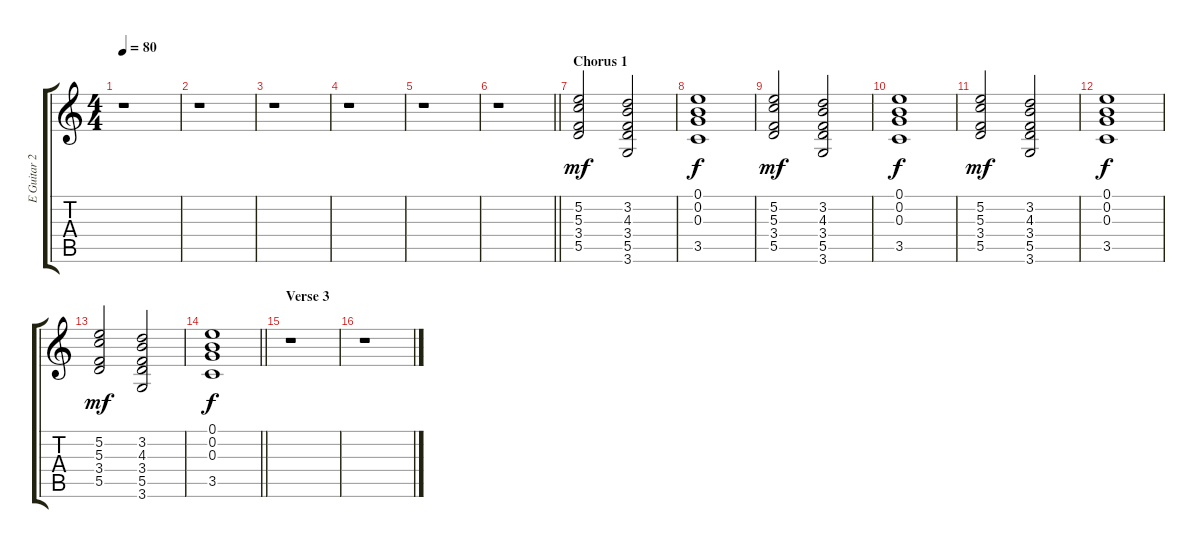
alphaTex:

\track ("E Guitar 2" "E Guitar 2") {instrument distortionguitar}
\staff {score tabs}
\tuning (E4 B3 G3 D3 A2 E2) {hide}
\ts (4 4)
\tempo 80
\clef g2
\ks c
r.1{dy mf} |
r.1 |
r.1 |
r.1 |
r.1 |
\barLineRight lightlight
r.1 |
\section ("" "Chorus 1")
(5.2 5.3 3.4 5.5).2 (3.2 4.3 3.4 5.5 3.6).2 |
(0.1 0.2 0.3 3.5).1{dy f} |
(5.2 5.3 3.4 5.5).2{dy mf} (3.2 4.3 3.4 5.5 3.6).2 |
(0.1 0.2 0.3 3.5).1{dy f} |
(5.2 5.3 3.4 5.5).2{dy mf} (3.2 4.3 3.4 5.5 3.6).2 |
(0.1 0.2 0.3 3.5).1{dy f} |
(5.2 5.3 3.4 5.5).2{dy mf} (3.2 4.3 3.4 5.5 3.6).2 |
\barLineRight lightlight
(0.1 0.2 0.3 3.5).1{dy f} |
\section ("" "Verse 3")
r.1 |
r.1
